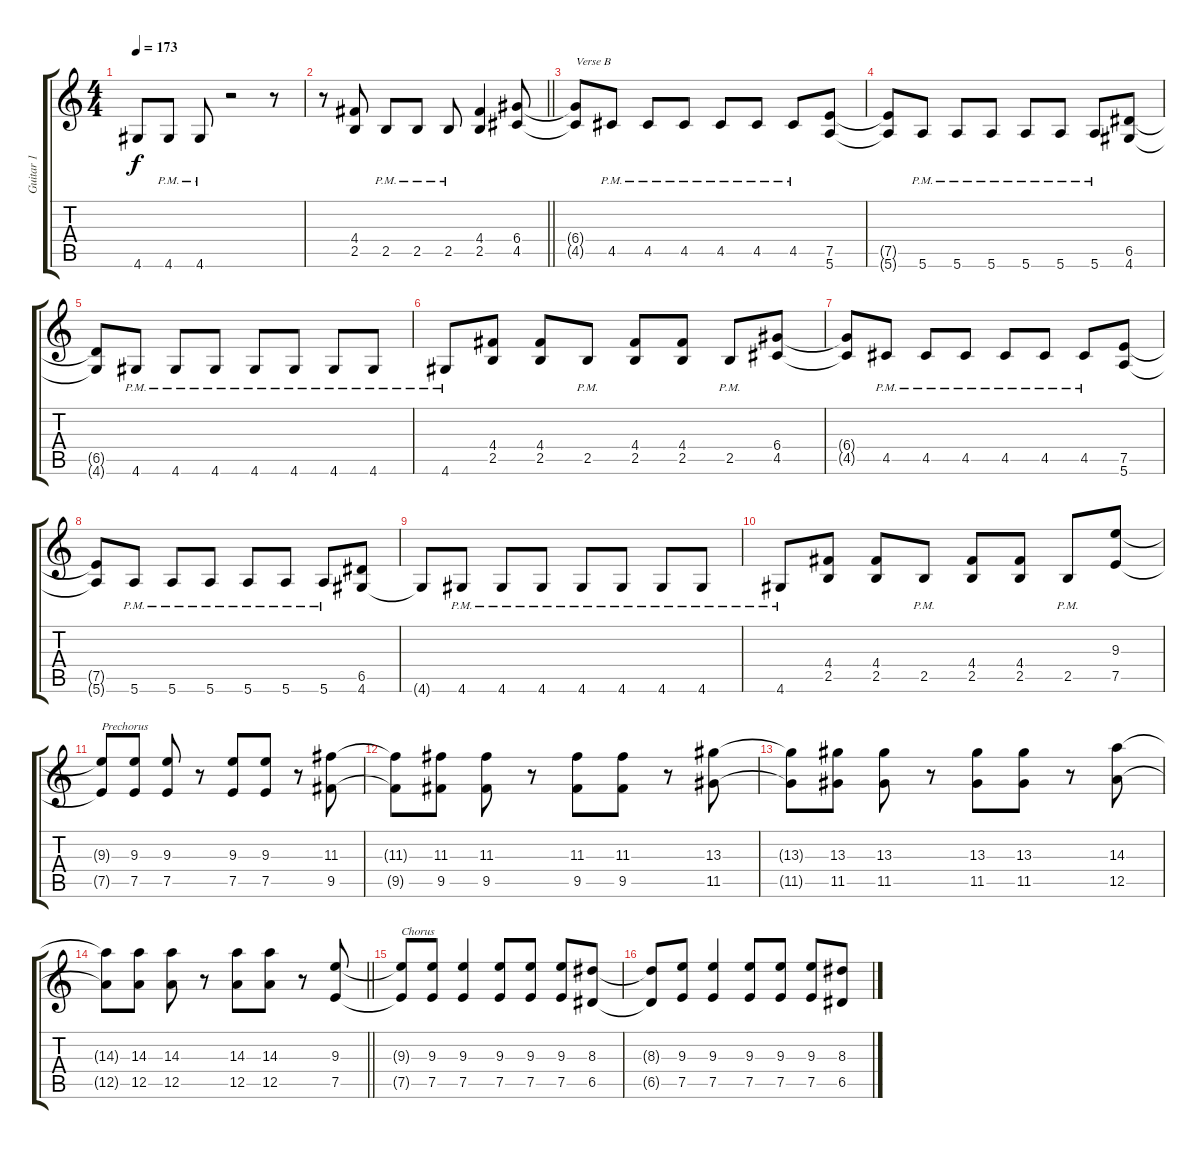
\track ("Guitar 1" "Guitar 1") {instrument overdrivenguitar}
\staff {score tabs}
\tuning (E4 B3 G3 D3 A2 E2) {hide}
\ts (4 4)
\tempo 173
\clef g2
\ks c
4.6{t}.8{dy f} 4.6{pm}.8 4.6{pm}.8 r.2 r.8 |
\barLineRight lightlight
r.8 (4.4 2.5).8 2.5{pm}.8 2.5{pm}.8 2.5{pm}.8 (4.4 2.5).4 (6.4 4.5).8 |
(6.4{t} 4.5{t}).8{txt "Verse B"} 4.5{pm}.8 4.5{pm}.8 4.5{pm}.8 4.5{pm}.8 4.5{pm}.8 4.5{pm}.8 (7.5 5.6).8 |
(7.5{t} 5.6{t}).8 5.6{pm}.8 5.6{pm}.8 5.6{pm}.8 5.6{pm}.8 5.6{pm}.8 5.6{pm}.8 (6.5 4.6).8 |
(6.5{t} 4.6{t}).8 4.6{pm}.8 4.6{pm}.8 4.6{pm}.8 4.6{pm}.8 4.6{pm}.8 4.6{pm}.8 4.6{pm}.8 |
4.6{pm}.8 (4.4 2.5).8 (4.4 2.5).8 2.5{pm}.8 (4.4 2.5).8 (4.4 2.5).8 2.5{pm}.8 (6.4 4.5).8 |
(6.4{t} 4.5{t}).8 4.5{pm}.8 4.5{pm}.8 4.5{pm}.8 4.5{pm}.8 4.5{pm}.8 4.5{pm}.8 (7.5 5.6).8 |
(7.5{t} 5.6{t}).8 5.6{pm}.8 5.6{pm}.8 5.6{pm}.8 5.6{pm}.8 5.6{pm}.8 5.6{pm}.8 (6.5 4.6).8 |
4.6{t}.8 4.6{pm}.8 4.6{pm}.8 4.6{pm}.8 4.6{pm}.8 4.6{pm}.8 4.6{pm}.8 4.6{pm}.8 |
4.6{pm}.8 (4.4 2.5).8 (4.4 2.5).8 2.5{pm}.8 (4.4 2.5).8 (4.4 2.5).8 2.5{pm}.8 (9.3 7.5).8 |
(9.3{t} 7.5{t}).8{txt "Prechorus"} (9.3 7.5).8 (9.3 7.5).8 r.8 (9.3 7.5).8 (9.3 7.5).8 r.8 (11.3 9.5).8 |
(11.3{t} 9.5{t}).8 (11.3 9.5).8 (11.3 9.5).8 r.8 (11.3 9.5).8 (11.3 9.5).8 r.8 (13.3 11.5).8 |
(13.3{t} 11.5{t}).8 (13.3 11.5).8 (13.3 11.5).8 r.8 (13.3 11.5).8 (13.3 11.5).8 r.8 (14.3 12.5).8 |
\barLineRight lightlight
(14.3{t} 12.5{t}).8 (14.3 12.5).8 (14.3 12.5).8 r.8 (14.3 12.5).8 (14.3 12.5).8 r.8 (9.3 7.5).8 |
(9.3{t} 7.5{t}).8{txt "Chorus"} (9.3 7.5).8 (9.3 7.5).4 (9.3 7.5).8 (9.3 7.5).8 (9.3 7.5).8 (8.3 6.5).8 |
(8.3{t} 6.5{t}).8 (9.3 7.5).8 (9.3 7.5).4 (9.3 7.5).8 (9.3 7.5).8 (9.3 7.5).8 (8.3 6.5).8
